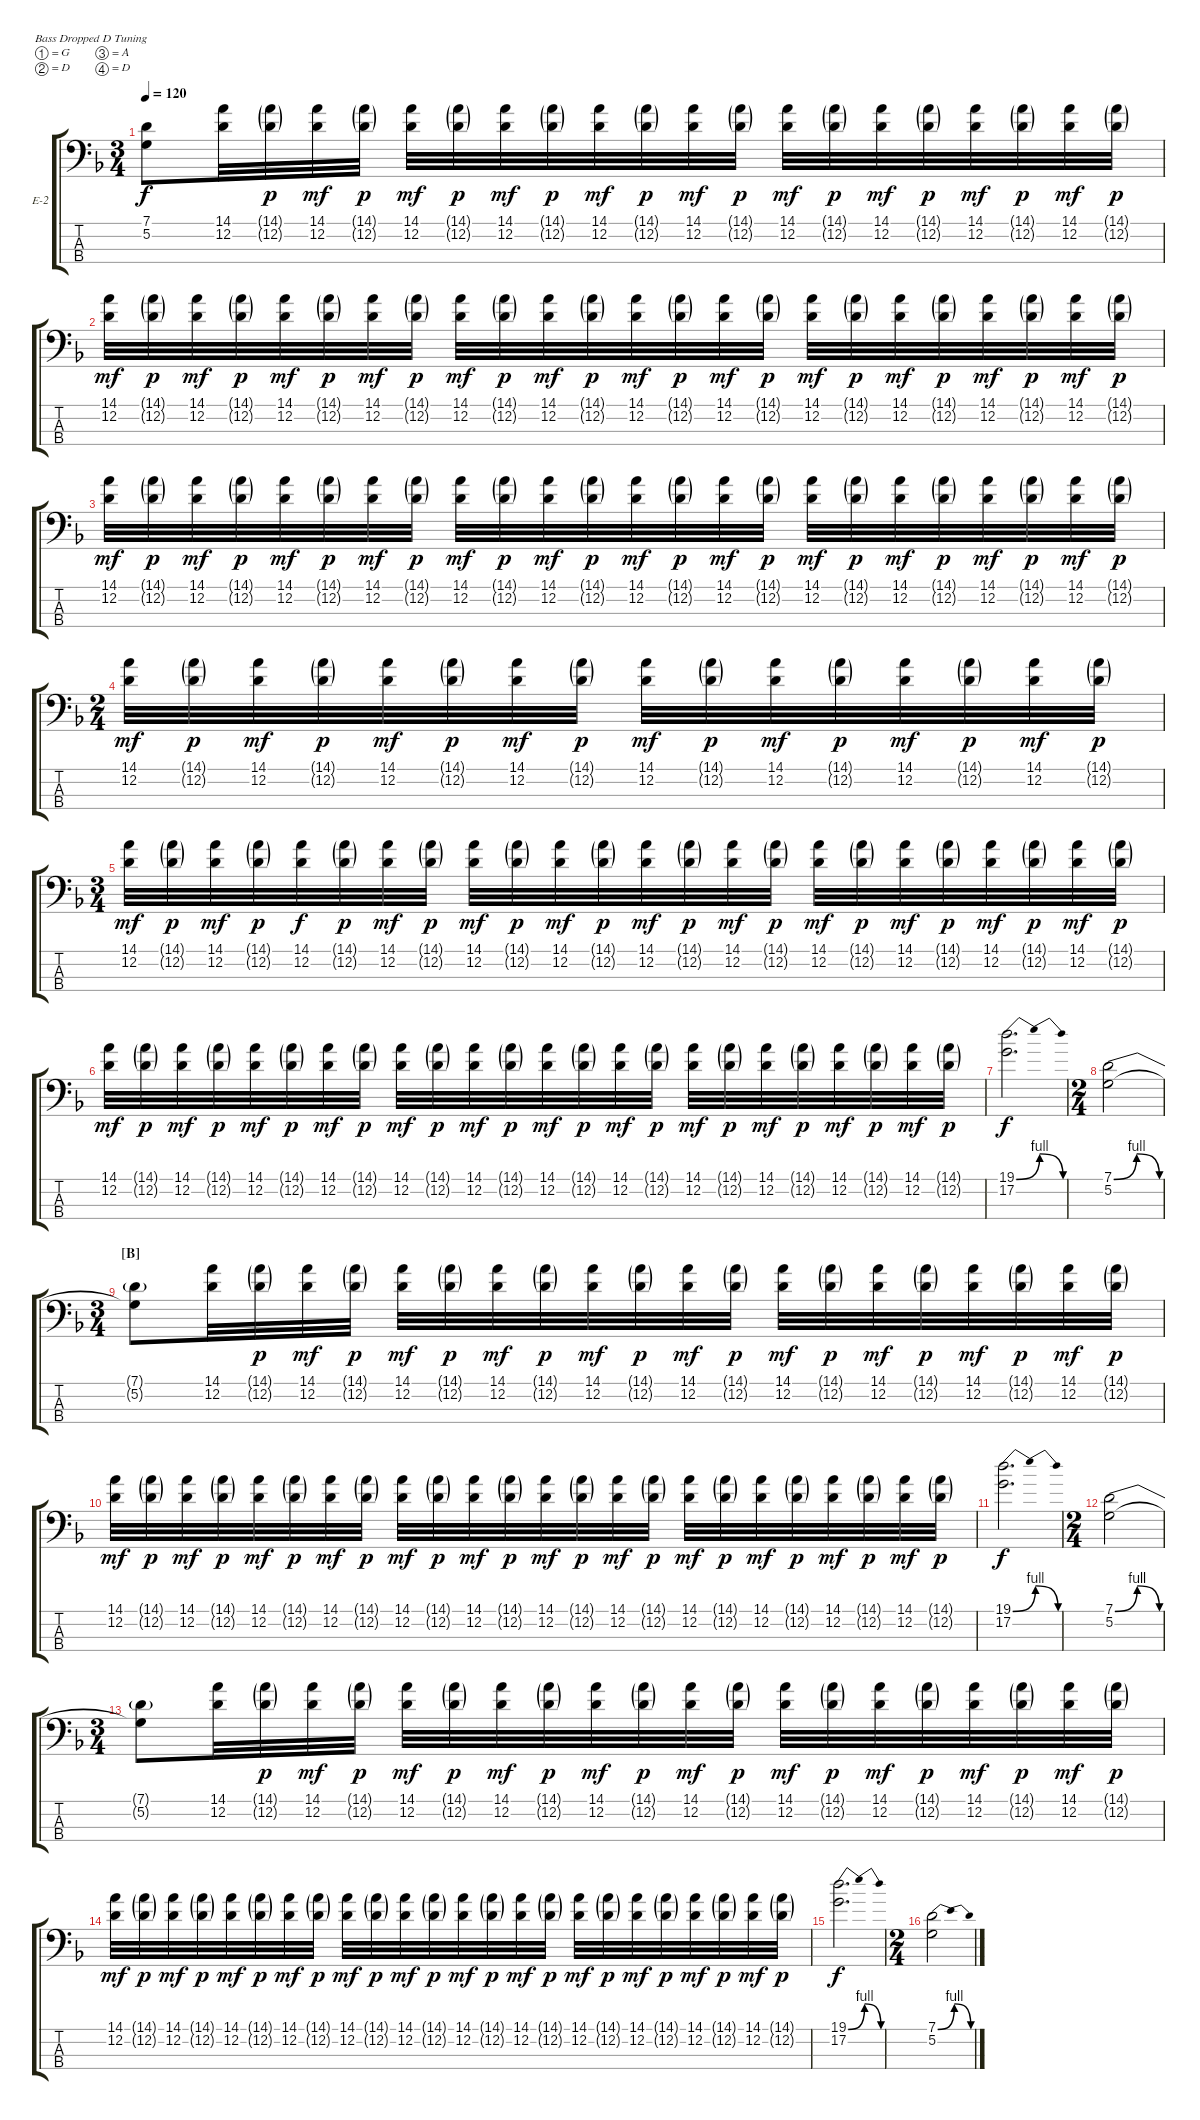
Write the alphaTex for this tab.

\defaultSystemsLayout 4
\bracketExtendMode groupsimilarinstruments
\firstSystemTrackNameOrientation horizontal
\otherSystemsTrackNameOrientation horizontal
\track ("Effect 2" "E-2") {instrument electricbassfinger}
\staff {score tabs}
\tuning (G2 D2 A1 D1)
\ts (3 4)
\tempo 120
\clef f4
\scale
0.403175
\ks f
(7.1{t} 5.2{t}).8{dy f} (12.2 14.1).32 (12.2{g} 14.1{g}).32{dy p} (12.2 14.1).32{dy mf} (12.2{g} 14.1{g}).32{dy p} (12.2 14.1).32{dy mf} (12.2{g} 14.1{g}).32{dy p} (12.2 14.1).32{dy mf} (12.2{g} 14.1{g}).32{dy p} (12.2 14.1).32{dy mf} (12.2{g} 14.1{g}).32{dy p} (12.2 14.1).32{dy mf} (12.2{g} 14.1{g}).32{dy p} (12.2 14.1).32{dy mf} (12.2{g} 14.1{g}).32{dy p} (12.2 14.1).32{dy mf} (12.2{g} 14.1{g}).32{dy p} (12.2 14.1).32{dy mf} (12.2{g} 14.1{g}).32{dy p} (12.2 14.1).32{dy mf} (12.2{g} 14.1{g}).32{dy p} |
\scale
0.193651 (12.2 14.1).32{dy mf} (12.2{g} 14.1{g}).32{dy p} (12.2 14.1).32{dy mf} (12.2{g} 14.1{g}).32{dy p} (12.2 14.1).32{dy mf} (12.2{g} 14.1{g}).32{dy p} (12.2 14.1).32{dy mf} (12.2{g} 14.1{g}).32{dy p} (12.2 14.1).32{dy mf} (12.2{g} 14.1{g}).32{dy p} (12.2 14.1).32{dy mf} (12.2{g} 14.1{g}).32{dy p} (12.2 14.1).32{dy mf} (12.2{g} 14.1{g}).32{dy p} (12.2 14.1).32{dy mf} (12.2{g} 14.1{g}).32{dy p} (12.2 14.1).32{dy mf} (12.2{g} 14.1{g}).32{dy p} (12.2 14.1).32{dy mf} (12.2{g} 14.1{g}).32{dy p} (12.2 14.1).32{dy mf} (12.2{g} 14.1{g}).32{dy p} (12.2 14.1).32{dy mf} (12.2{g} 14.1{g}).32{dy p} |
\scale
0.193651 (12.2 14.1).32{dy mf} (12.2{g} 14.1{g}).32{dy p} (12.2 14.1).32{dy mf} (12.2{g} 14.1{g}).32{dy p} (12.2 14.1).32{dy mf} (12.2{g} 14.1{g}).32{dy p} (12.2 14.1).32{dy mf} (12.2{g} 14.1{g}).32{dy p} (12.2 14.1).32{dy mf} (12.2{g} 14.1{g}).32{dy p} (12.2 14.1).32{dy mf} (12.2{g} 14.1{g}).32{dy p} (12.2 14.1).32{dy mf} (12.2{g} 14.1{g}).32{dy p} (12.2 14.1).32{dy mf} (12.2{g} 14.1{g}).32{dy p} (12.2 14.1).32{dy mf} (12.2{g} 14.1{g}).32{dy p} (12.2 14.1).32{dy mf} (12.2{g} 14.1{g}).32{dy p} (12.2 14.1).32{dy mf} (12.2{g} 14.1{g}).32{dy p} (12.2 14.1).32{dy mf} (12.2{g} 14.1{g}).32{dy p} |
\ts (2 4)
\scale
0.403175 (12.2 14.1).32{dy mf} (12.2{g} 14.1{g}).32{dy p} (12.2 14.1).32{dy mf} (12.2{g} 14.1{g}).32{dy p} (12.2 14.1).32{dy mf} (12.2{g} 14.1{g}).32{dy p} (12.2 14.1).32{dy mf} (12.2{g} 14.1{g}).32{dy p} (12.2 14.1).32{dy mf} (12.2{g} 14.1{g}).32{dy p} (12.2 14.1).32{dy mf} (12.2{g} 14.1{g}).32{dy p} (12.2 14.1).32{dy mf} (12.2{g} 14.1{g}).32{dy p} (12.2 14.1).32{dy mf} (12.2{g} 14.1{g}).32{dy p} |
\ts (3 4)
\scale
0.403175 (12.2 14.1).32{dy mf} (12.2{g} 14.1{g}).32{dy p} (12.2 14.1).32{dy mf} (12.2{g} 14.1{g}).32{dy p} (12.2 14.1).32{dy f} (12.2{g} 14.1{g}).32{dy p} (12.2 14.1).32{dy mf} (12.2{g} 14.1{g}).32{dy p} (12.2 14.1).32{dy mf} (12.2{g} 14.1{g}).32{dy p} (12.2 14.1).32{dy mf} (12.2{g} 14.1{g}).32{dy p} (12.2 14.1).32{dy mf} (12.2{g} 14.1{g}).32{dy p} (12.2 14.1).32{dy mf} (12.2{g} 14.1{g}).32{dy p} (12.2 14.1).32{dy mf} (12.2{g} 14.1{g}).32{dy p} (12.2 14.1).32{dy mf} (12.2{g} 14.1{g}).32{dy p} (12.2 14.1).32{dy mf} (12.2{g} 14.1{g}).32{dy p} (12.2 14.1).32{dy mf} (12.2{g} 14.1{g}).32{dy p} |
(12.2 14.1).32{dy mf} (12.2{g} 14.1{g}).32{dy p} (12.2 14.1).32{dy mf} (12.2{g} 14.1{g}).32{dy p} (12.2 14.1).32{dy mf} (12.2{g} 14.1{g}).32{dy p} (12.2 14.1).32{dy mf} (12.2{g} 14.1{g}).32{dy p} (12.2 14.1).32{dy mf} (12.2{g} 14.1{g}).32{dy p} (12.2 14.1).32{dy mf} (12.2{g} 14.1{g}).32{dy p} (12.2 14.1).32{dy mf} (12.2{g} 14.1{g}).32{dy p} (12.2 14.1).32{dy mf} (12.2{g} 14.1{g}).32{dy p} (12.2 14.1).32{dy mf} (12.2{g} 14.1{g}).32{dy p} (12.2 14.1).32{dy mf} (12.2{g} 14.1{g}).32{dy p} (12.2 14.1).32{dy mf} (12.2{g} 14.1{g}).32{dy p} (12.2 14.1).32{dy mf} (12.2{g} 14.1{g}).32{dy p} |
(19.1{be (bendrelease 2.4 0 6 4 30.599999999999998 4 35.4 0)} 17.2).2{d dy f} |
\ts (2 4)
(7.1{be (bendrelease 5.3999999999999995 0 10.2 4 40.8 4 59.4 0)} 5.2).2 |
\ts (3 4)
\section ("B" "")
(7.1{t} 5.2{t}).8 (12.2 14.1).32 (12.2{g} 14.1{g}).32{dy p} (12.2 14.1).32{dy mf} (12.2{g} 14.1{g}).32{dy p} (12.2 14.1).32{dy mf} (12.2{g} 14.1{g}).32{dy p} (12.2 14.1).32{dy mf} (12.2{g} 14.1{g}).32{dy p} (12.2 14.1).32{dy mf} (12.2{g} 14.1{g}).32{dy p} (12.2 14.1).32{dy mf} (12.2{g} 14.1{g}).32{dy p} (12.2 14.1).32{dy mf} (12.2{g} 14.1{g}).32{dy p} (12.2 14.1).32{dy mf} (12.2{g} 14.1{g}).32{dy p} (12.2 14.1).32{dy mf} (12.2{g} 14.1{g}).32{dy p} (12.2 14.1).32{dy mf} (12.2{g} 14.1{g}).32{dy p} |
(12.2 14.1).32{dy mf} (12.2{g} 14.1{g}).32{dy p} (12.2 14.1).32{dy mf} (12.2{g} 14.1{g}).32{dy p} (12.2 14.1).32{dy mf} (12.2{g} 14.1{g}).32{dy p} (12.2 14.1).32{dy mf} (12.2{g} 14.1{g}).32{dy p} (12.2 14.1).32{dy mf} (12.2{g} 14.1{g}).32{dy p} (12.2 14.1).32{dy mf} (12.2{g} 14.1{g}).32{dy p} (12.2 14.1).32{dy mf} (12.2{g} 14.1{g}).32{dy p} (12.2 14.1).32{dy mf} (12.2{g} 14.1{g}).32{dy p} (12.2 14.1).32{dy mf} (12.2{g} 14.1{g}).32{dy p} (12.2 14.1).32{dy mf} (12.2{g} 14.1{g}).32{dy p} (12.2 14.1).32{dy mf} (12.2{g} 14.1{g}).32{dy p} (12.2 14.1).32{dy mf} (12.2{g} 14.1{g}).32{dy p} |
(19.1{be (bendrelease 2.4 0 6 4 30.599999999999998 4 35.4 0)} 17.2).2{d dy f} |
\ts (2 4)
(7.1{be (bendrelease 5.3999999999999995 0 10.2 4 40.8 4 59.4 0)} 5.2).2 |
\ts (3 4)
(7.1{t} 5.2{t}).8 (12.2 14.1).32 (12.2{g} 14.1{g}).32{dy p} (12.2 14.1).32{dy mf} (12.2{g} 14.1{g}).32{dy p} (12.2 14.1).32{dy mf} (12.2{g} 14.1{g}).32{dy p} (12.2 14.1).32{dy mf} (12.2{g} 14.1{g}).32{dy p} (12.2 14.1).32{dy mf} (12.2{g} 14.1{g}).32{dy p} (12.2 14.1).32{dy mf} (12.2{g} 14.1{g}).32{dy p} (12.2 14.1).32{dy mf} (12.2{g} 14.1{g}).32{dy p} (12.2 14.1).32{dy mf} (12.2{g} 14.1{g}).32{dy p} (12.2 14.1).32{dy mf} (12.2{g} 14.1{g}).32{dy p} (12.2 14.1).32{dy mf} (12.2{g} 14.1{g}).32{dy p} |
(12.2 14.1).32{dy mf} (12.2{g} 14.1{g}).32{dy p} (12.2 14.1).32{dy mf} (12.2{g} 14.1{g}).32{dy p} (12.2 14.1).32{dy mf} (12.2{g} 14.1{g}).32{dy p} (12.2 14.1).32{dy mf} (12.2{g} 14.1{g}).32{dy p} (12.2 14.1).32{dy mf} (12.2{g} 14.1{g}).32{dy p} (12.2 14.1).32{dy mf} (12.2{g} 14.1{g}).32{dy p} (12.2 14.1).32{dy mf} (12.2{g} 14.1{g}).32{dy p} (12.2 14.1).32{dy mf} (12.2{g} 14.1{g}).32{dy p} (12.2 14.1).32{dy mf} (12.2{g} 14.1{g}).32{dy p} (12.2 14.1).32{dy mf} (12.2{g} 14.1{g}).32{dy p} (12.2 14.1).32{dy mf} (12.2{g} 14.1{g}).32{dy p} (12.2 14.1).32{dy mf} (12.2{g} 14.1{g}).32{dy p} |
(19.1{be (bendrelease 2.4 0 6 4 30.599999999999998 4 35.4 0)} 17.2).2{d dy f} |
\ts (2 4)
(7.1{be (bendrelease 5.3999999999999995 0 10.2 4 40.8 4 59.4 0)} 5.2).2
